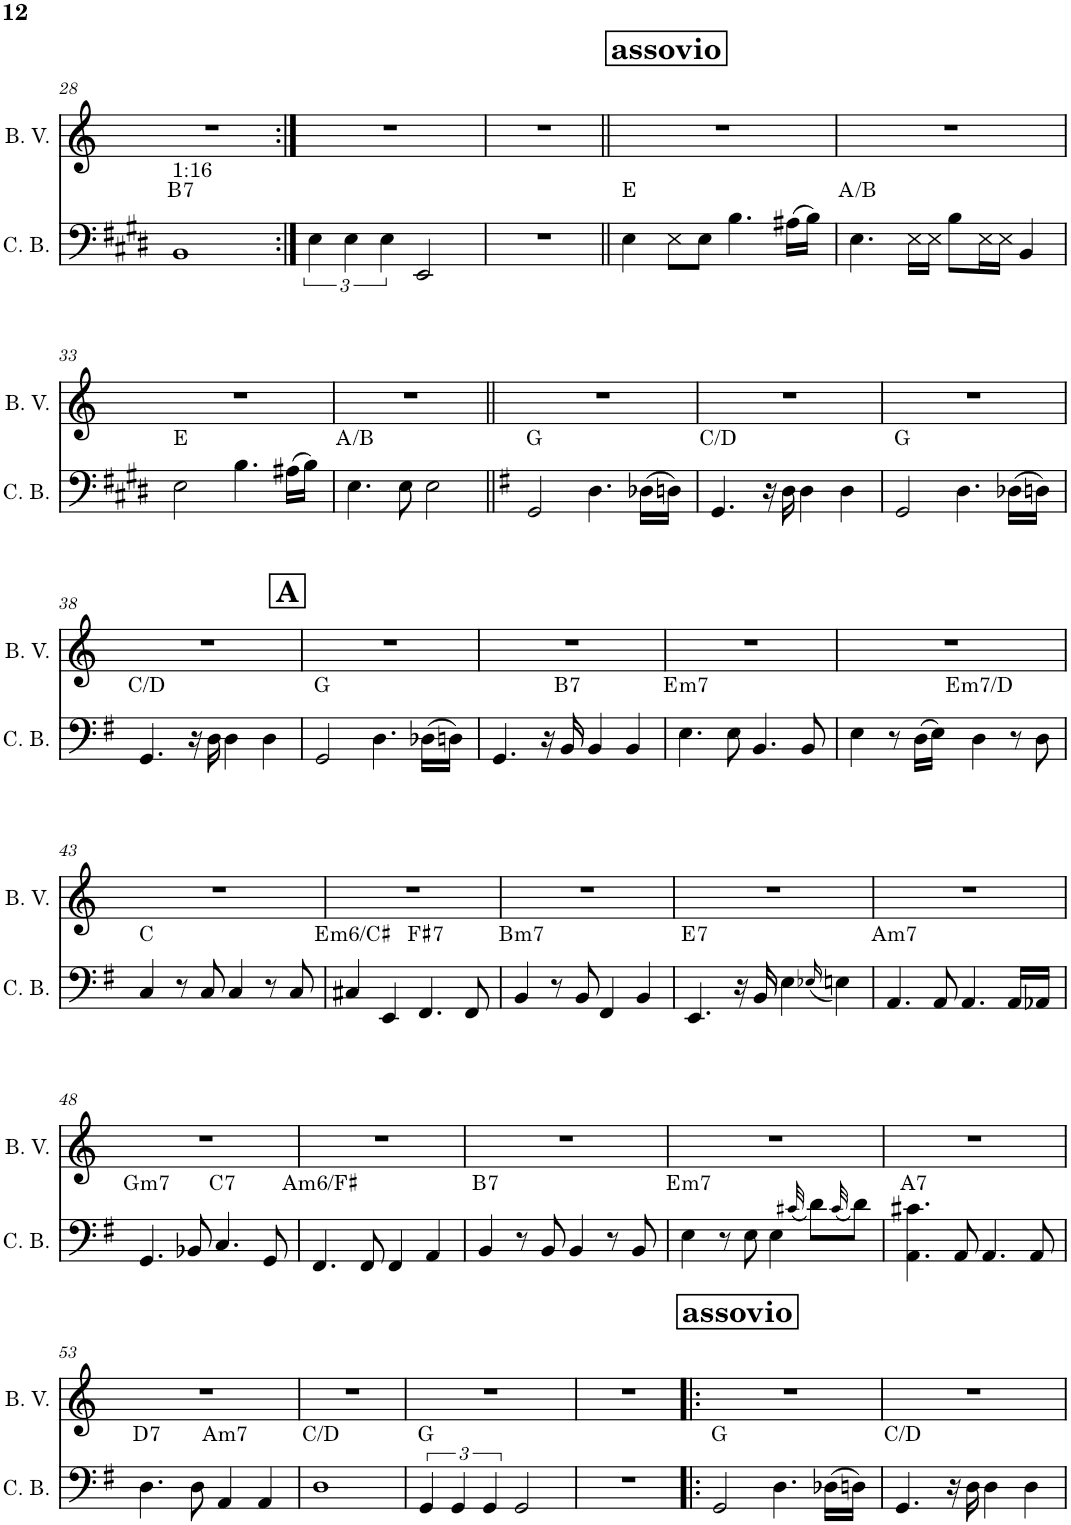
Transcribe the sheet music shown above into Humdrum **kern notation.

**kern	**harte	**kern
*part2	*part2	*part1
*staff2	*	*staff1
*I"Contra Baixo	*	*I"Back Vocal
*I'C. B.	*	*I'B. V.
!!LO:PB:g=z
*clefF4	*	*clefG2
*Trd7c12	*	*
*k[f#c#g#d#]	*	*k[]
*M4/4	*	*M4/4
=28	=28	=28
!LO:TX:a:t=1&colon;16	!LO:H:kt=7	!
1BB	B:7	1r
=29:|!	=29:|!	=29:|!
6E\	.	1r
6E\	.	.
6E\	.	.
2EE/	.	.
=30	=30	=30
1r	.	1r
!!LO:REH:place=s1:a:B:cj:fs=14:t=assovio
=31||	=31||	=31||
4E\	E:maj	1r
8E\L	.	.
8E\J	.	.
4.B\	.	.
(16A#X\LL	.	.
16B\JJ)	.	.
=32	=32	=32
4.E\	A:maj/2	1r
16E\LL	.	.
16E\JJ	.	.
8B\L	.	.
16E\L	.	.
16E\JJ	.	.
4BB/	.	.
!!LO:LB:g=z
=33	=33	=33
2E\	E:maj	1r
4.B\	.	.
(16A#X\LL	.	.
16B\JJ)	.	.
=34	=34	=34
4.E\	A:maj/2	1r
8E\	.	.
2E\	.	.
=35||	=35||	=35||
*k[f#]	*	*
2GG/	G:maj	1r
4.D\	.	.
(16D-X\LL	.	.
16Dn\JJ)	.	.
=36	=36	=36
4.GG/	C:maj/2	1r
16r	.	.
16D\	.	.
4D\	.	.
4D\	.	.
=37	=37	=37
2GG/	G:maj	1r
4.D\	.	.
(16D-X\LL	.	.
16Dn\JJ)	.	.
!!LO:LB:g=z
=38	=38	=38
4.GG/	C:maj/2	1r
16r	.	.
16D\	.	.
4D\	.	.
4D\	.	.
!!LO:REH:place=s1:a:B:cj:fs=14:t=A
=39	=39	=39
2GG/	G:maj	1r
4.D\	.	.
(16D-X\LL	.	.
16Dn\JJ)	.	.
=40	=40	=40
4.GG/	.	1r
16r	.	.
!	!LO:H:kt=7	!
16BB/	B:7	.
4BB/	.	.
4BB/	.	.
=41	=41	=41
!	!LO:H:kt=m7	!
4.E\	E:min7	1r
8E\	.	.
4.BB/	.	.
8BB/	.	.
=42	=42	=42
4E\	.	1r
8r	.	.
(16D\LL	.	.
16E\JJ)	.	.
!	!LO:H:kt=m7	!
4D\	E:min7/b7	.
8r	.	.
8D\	.	.
!!LO:LB:g=z
=43	=43	=43
4C/	C:maj	1r
8r	.	.
8C/	.	.
4C/	.	.
8r	.	.
8C/	.	.
=44	=44	=44
!	!LO:H:kt=m6	!
4C#X/	E:min6/6	1r
4EE/	.	.
!	!LO:H:kt=7	!
4.FF#/	F#:7	.
8FF#/	.	.
=45	=45	=45
!	!LO:H:kt=m7	!
4BB/	B:min7	1r
8r	.	.
8BB/	.	.
4FF#/	.	.
4BB/	.	.
=46	=46	=46
!	!LO:H:kt=7	!
4.EE/	E:7	1r
16r	.	.
16BB/	.	.
4E\	.	.
(16qE-X/	.	.
4En\)	.	.
=47	=47	=47
!	!LO:H:kt=m7	!
4.AA/	A:min7	1r
8AA/	.	.
4.AA/	.	.
16AA/LL	.	.
16AA-X/JJ	.	.
!!LO:LB:g=z
=48	=48	=48
!	!LO:H:kt=m7	!
4.GG/	G:min7	1r
8BB-X/	.	.
!	!LO:H:kt=7	!
4.C/	C:7	.
8GG/	.	.
=49	=49	=49
!	!LO:H:kt=m6	!
4.FF#/	A:min6/6	1r
8FF#/	.	.
4FF#/	.	.
4AA/	.	.
=50	=50	=50
!	!LO:H:kt=7	!
4BB/	B:7	1r
8r	.	.
8BB/	.	.
4BB/	.	.
8r	.	.
8BB/	.	.
=51	=51	=51
!	!LO:H:kt=m7	!
4E\	E:min7	1r
8r	.	.
8E\	.	.
4E\	.	.
(32qc#X/	.	.
8d\L)	.	.
(32qc#/	.	.
8d\J)	.	.
=52	=52	=52
!	!LO:H:kt=7	!
4.AA\ 4.c#X\	A:7	1r
8AA/	.	.
4.AA/	.	.
8AA/	.	.
!!LO:LB:g=z
=53	=53	=53
!	!LO:H:kt=7	!
4.D\	D:7	1r
8D\	.	.
!	!LO:H:kt=m7	!
4AA/	A:min7	.
4AA/	.	.
=54	=54	=54
1D	C:maj/2	1r
=55	=55	=55
6GG/	G:maj	1r
6GG/	.	.
6GG/	.	.
2GG/	.	.
=56	=56	=56
1r	.	1r
!!LO:REH:place=s1:a:B:cj:fs=14:t=assovio
=57!|:	=57!|:	=57!|:
2GG/	G:maj	1r
4.D\	.	.
(16D-X\LL	.	.
16Dn\JJ)	.	.
=58	=58	=58
4.GG/	C:maj/2	1r
16r	.	.
16D\	.	.
4D\	.	.
4D\	.	.
=	=	=
*-	*-	*-
